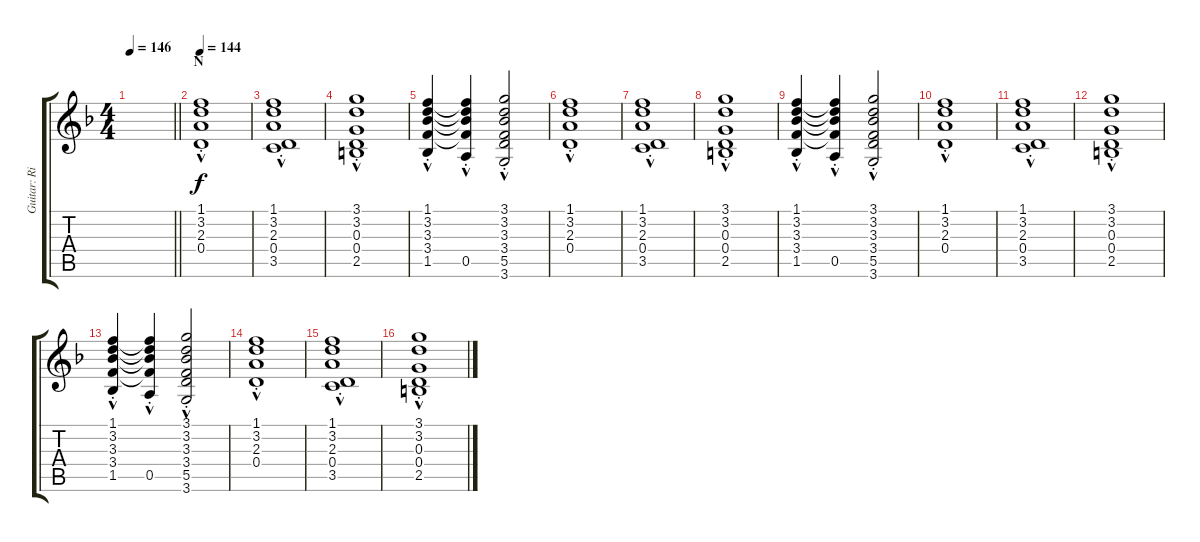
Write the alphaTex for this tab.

\track ("Guitar: Rik" "Guitar: Ri") {instrument overdrivenguitar}
\staff {score tabs}
\tuning (E4 B3 G3 D3 A2 E2) {hide}
\ts (4 4)
\tempo 146
\clef g2
\barLineRight lightlight
\ks f
|
\section ("" "N")
\tempo 144
(1.1{hac st} 3.2{hac st} 2.3{hac st} 0.4{hac st}).1{volume 8} |
(1.1{hac st} 3.2{hac st} 2.3{hac st} 0.4{hac st} 3.5{hac st}).1 |
(3.1{hac st} 3.2{hac st} 0.3{hac st} 0.4{hac st} 2.5{hac st}).1 |
(1.1{hac st} 3.2{hac st} 3.3{hac st} 3.4{hac st} 1.5{hac st}).4 (1.1{t} 3.2{t} 3.3{t} 3.4{t} 0.5{hac st}).4 (3.1{hac st} 3.2{hac st} 3.3{hac st} 3.4{hac st} 5.5{hac st} 3.6{hac st}).2 |
(1.1{hac st} 3.2{hac st} 2.3{hac st} 0.4{hac st}).1 |
(1.1{hac st} 3.2{hac st} 2.3{hac st} 0.4{hac st} 3.5{hac st}).1 |
(3.1{hac st} 3.2{hac st} 0.3{hac st} 0.4{hac st} 2.5{hac st}).1 |
(1.1{hac st} 3.2{hac st} 3.3{hac st} 3.4{hac st} 1.5{hac st}).4 (1.1{t} 3.2{t} 3.3{t} 3.4{t} 0.5{hac st}).4 (3.1{hac st} 3.2{hac st} 3.3{hac st} 3.4{hac st} 5.5{hac st} 3.6{hac st}).2 |
(1.1{hac st} 3.2{hac st} 2.3{hac st} 0.4{hac st}).1 |
(1.1{hac st} 3.2{hac st} 2.3{hac st} 0.4{hac st} 3.5{hac st}).1 |
(3.1{hac st} 3.2{hac st} 0.3{hac st} 0.4{hac st} 2.5{hac st}).1 |
(1.1{hac st} 3.2{hac st} 3.3{hac st} 3.4{hac st} 1.5{hac st}).4 (1.1{t} 3.2{t} 3.3{t} 3.4{t} 0.5{hac st}).4 (3.1{hac st} 3.2{hac st} 3.3{hac st} 3.4{hac st} 5.5{hac st} 3.6{hac st}).2 |
(1.1{hac st} 3.2{hac st} 2.3{hac st} 0.4{hac st}).1 |
(1.1{hac st} 3.2{hac st} 2.3{hac st} 0.4{hac st} 3.5{hac st}).1 |
(3.1{hac st} 3.2{hac st} 0.3{hac st} 0.4{hac st} 2.5{hac st}).1
